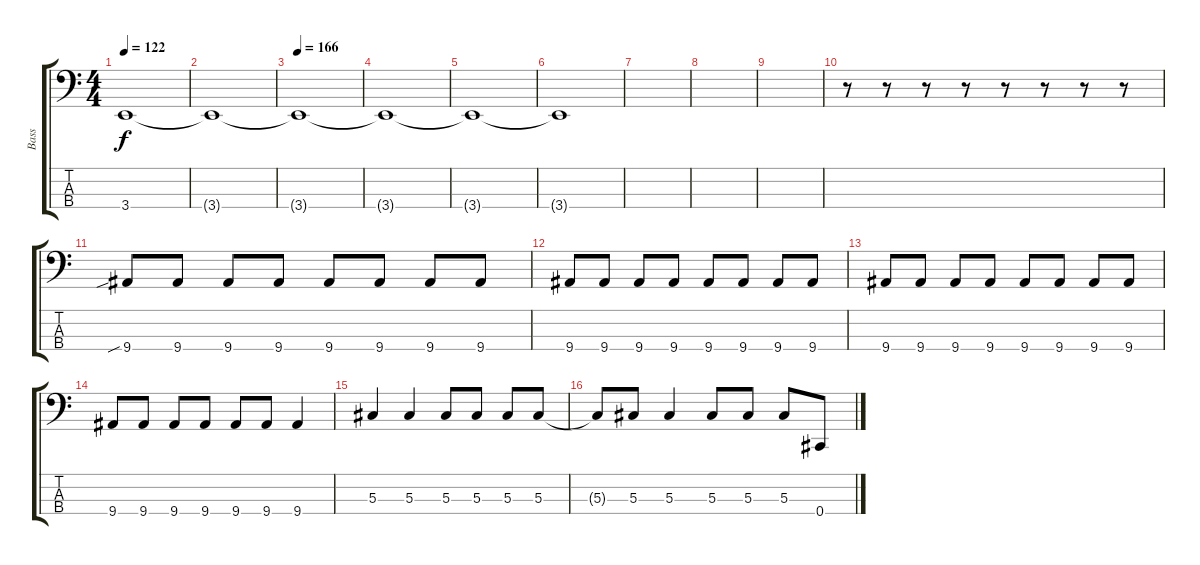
\track ("Bass" "Bass") {instrument electricbasspick}
\staff {score tabs}
\tuning (Gb2 Db2 Ab1 Db1) {hide}
\ts (4 4)
\tempo 122
\clef f4
\ks c
3.4.1{dy f} |
3.4{t}.1 |
\tempo 166
3.4{t}.1 |
3.4{t}.1 |
3.4{t}.1 |
3.4{t}.1 |
|
|
|
r.8 r.8 r.8 r.8 r.8 r.8 r.8 r.8 |
9.4{sib}.8 9.4.8 9.4.8 9.4.8 9.4.8 9.4.8 9.4.8 9.4.8 |
9.4.8 9.4.8 9.4.8 9.4.8 9.4.8 9.4.8 9.4.8 9.4.8 |
9.4.8 9.4.8 9.4.8 9.4.8 9.4.8 9.4.8 9.4.8 9.4.8 |
9.4.8 9.4.8 9.4.8 9.4.8 9.4.8 9.4.8 9.4.4 |
5.3.4 5.3.4 5.3.8 5.3.8 5.3.8 5.3.8 |
5.3{t}.8 5.3.8 5.3.4 5.3.8 5.3.8 5.3.8 0.4.8
